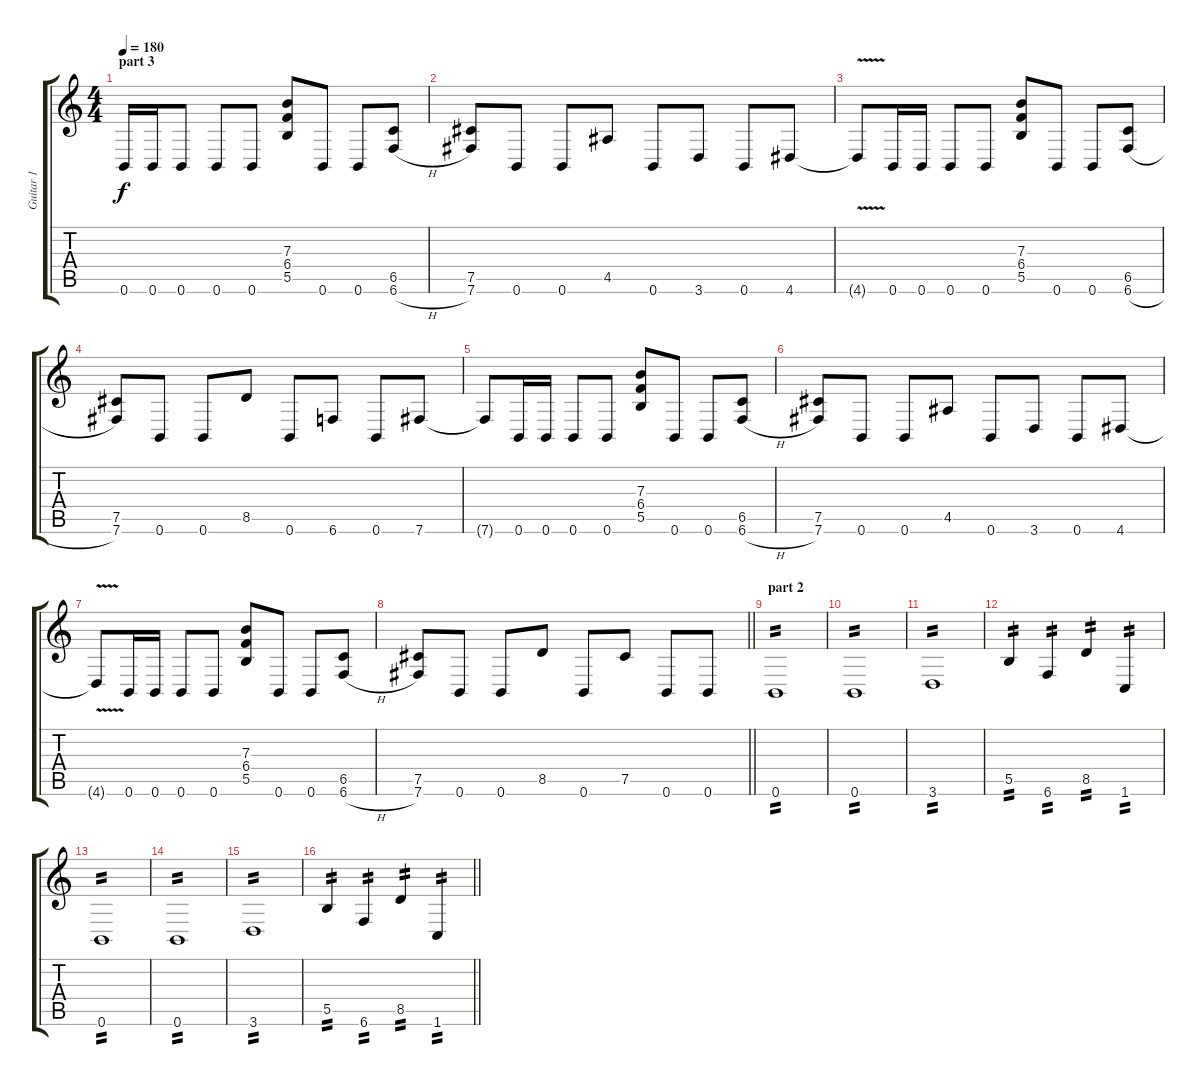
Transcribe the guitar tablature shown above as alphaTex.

\track ("Guitar 1" "Guitar 1") {instrument distortionguitar}
\staff {score tabs}
\tuning (Db4 Ab3 E3 B2 Gb2 B1) {hide}
\ts (4 4)
\section ("" "part 3")
\tempo 180
\clef g2
\ks c
0.6.16{dy f} 0.6.16 0.6.8 0.6.8 0.6.8 (7.3 6.4 5.5).8 0.6.8 0.6.8 (6.5 6.6{h}).8 |
(7.5 7.6).8 0.6.8 0.6.8 4.5.8 0.6.8 3.6.8 0.6.8 4.6.8 |
4.6{v t}.8 0.6.16 0.6.16 0.6.8 0.6.8 (7.3 6.4 5.5).8 0.6.8 0.6.8 (6.5 6.6{h}).8 |
(7.5 7.6).8 0.6.8 0.6.8 8.5.8 0.6.8 6.6.8 0.6.8 7.6.8 |
7.6{t}.8 0.6.16 0.6.16 0.6.8 0.6.8 (7.3 6.4 5.5).8 0.6.8 0.6.8 (6.5 6.6{h}).8 |
(7.5 7.6).8 0.6.8 0.6.8 4.5.8 0.6.8 3.6.8 0.6.8 4.6.8 |
4.6{v t}.8 0.6.16 0.6.16 0.6.8 0.6.8 (7.3 6.4 5.5).8 0.6.8 0.6.8 (6.5 6.6{h}).8 |
\barLineRight lightlight
(7.5 7.6).8 0.6.8 0.6.8 8.5.8 0.6.8 7.5.8 0.6.8 0.6.8 |
\section ("" "part 2")
0.6.1{tp 2} |
0.6.1{tp 2} |
3.6.1{tp 2} |
5.5.4{tp 2} 6.6.4{tp 2} 8.5.4{tp 2} 1.6.4{tp 2} |
0.6.1{tp 2} |
0.6.1{tp 2} |
3.6.1{tp 2} |
\barLineRight lightlight
5.5.4{tp 2} 6.6.4{tp 2} 8.5.4{tp 2} 1.6.4{tp 2}
